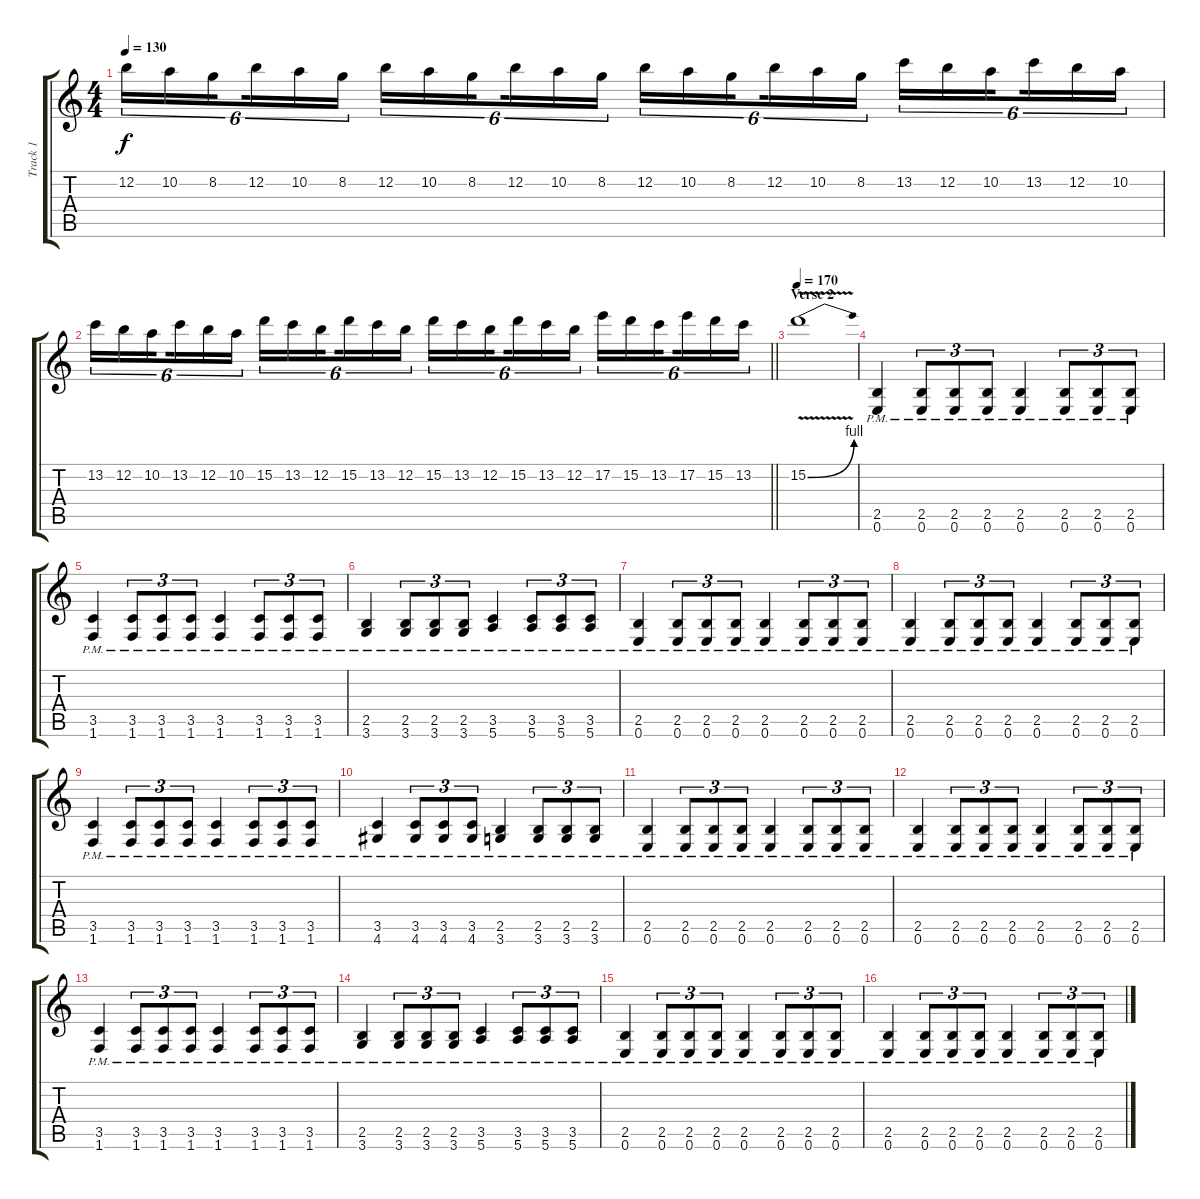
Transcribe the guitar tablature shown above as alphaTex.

\track ("Track 1" "Track 1") {instrument distortionguitar}
\staff {score tabs}
\tuning (E4 B3 G3 D3 A2 E2) {hide}
\ts (4 4)
\tempo 130
\clef g2
\ks c
12.2.16{tu (6 4) dy f} 10.2.16{tu (6 4)} 8.2.16{tu (6 4) beam splitsecondary} 12.2.16{tu (6 4)} 10.2.16{tu (6 4)} 8.2.16{tu (6 4)} 12.2.16{tu (6 4)} 10.2.16{tu (6 4)} 8.2.16{tu (6 4) beam splitsecondary} 12.2.16{tu (6 4)} 10.2.16{tu (6 4)} 8.2.16{tu (6 4)} 12.2.16{tu (6 4)} 10.2.16{tu (6 4)} 8.2.16{tu (6 4) beam splitsecondary} 12.2.16{tu (6 4)} 10.2.16{tu (6 4)} 8.2.16{tu (6 4)} 13.2.16{tu (6 4)} 12.2.16{tu (6 4)} 10.2.16{tu (6 4) beam splitsecondary} 13.2.16{tu (6 4)} 12.2.16{tu (6 4)} 10.2.16{tu (6 4)} |
\barLineRight lightlight
13.2.16{tu (6 4)} 12.2.16{tu (6 4)} 10.2.16{tu (6 4) beam splitsecondary} 13.2.16{tu (6 4)} 12.2.16{tu (6 4)} 10.2.16{tu (6 4)} 15.2.16{tu (6 4)} 13.2.16{tu (6 4)} 12.2.16{tu (6 4) beam splitsecondary} 15.2.16{tu (6 4)} 13.2.16{tu (6 4)} 12.2.16{tu (6 4)} 15.2.16{tu (6 4)} 13.2.16{tu (6 4)} 12.2.16{tu (6 4) beam splitsecondary} 15.2.16{tu (6 4)} 13.2.16{tu (6 4)} 12.2.16{tu (6 4)} 17.2.16{tu (6 4)} 15.2.16{tu (6 4)} 13.2.16{tu (6 4) beam splitsecondary} 17.2.16{tu (6 4)} 15.2.16{tu (6 4)} 13.2.16{tu (6 4)} |
\section ("" "Verse 2")
\tempo 170
15.2{be (bend 0 0 60 4) v}.1 |
(2.5{pm} 0.6{pm}).4 (2.5{pm} 0.6{pm}).8{tu (3 2)} (2.5{pm} 0.6{pm}).8{tu (3 2)} (2.5{pm} 0.6{pm}).8{tu (3 2)} (2.5{pm} 0.6{pm}).4 (2.5{pm} 0.6{pm}).8{tu (3 2)} (2.5{pm} 0.6{pm}).8{tu (3 2)} (2.5{pm} 0.6{pm}).8{tu (3 2)} |
(3.5{pm} 1.6{pm}).4 (3.5{pm} 1.6{pm}).8{tu (3 2)} (3.5{pm} 1.6{pm}).8{tu (3 2)} (3.5{pm} 1.6{pm}).8{tu (3 2)} (3.5{pm} 1.6{pm}).4 (3.5{pm} 1.6{pm}).8{tu (3 2)} (3.5{pm} 1.6{pm}).8{tu (3 2)} (3.5{pm} 1.6{pm}).8{tu (3 2)} |
(2.5{pm} 3.6{pm}).4 (2.5{pm} 3.6{pm}).8{tu (3 2)} (2.5{pm} 3.6{pm}).8{tu (3 2)} (2.5{pm} 3.6{pm}).8{tu (3 2)} (3.5{pm} 5.6{pm}).4 (3.5{pm} 5.6{pm}).8{tu (3 2)} (3.5{pm} 5.6{pm}).8{tu (3 2)} (3.5{pm} 5.6{pm}).8{tu (3 2)} |
(2.5{pm} 0.6{pm}).4 (2.5{pm} 0.6{pm}).8{tu (3 2)} (2.5{pm} 0.6{pm}).8{tu (3 2)} (2.5{pm} 0.6{pm}).8{tu (3 2)} (2.5{pm} 0.6{pm}).4 (2.5{pm} 0.6{pm}).8{tu (3 2)} (2.5{pm} 0.6{pm}).8{tu (3 2)} (2.5{pm} 0.6{pm}).8{tu (3 2)} |
(2.5{pm} 0.6{pm}).4 (2.5{pm} 0.6{pm}).8{tu (3 2)} (2.5{pm} 0.6{pm}).8{tu (3 2)} (2.5{pm} 0.6{pm}).8{tu (3 2)} (2.5{pm} 0.6{pm}).4 (2.5{pm} 0.6{pm}).8{tu (3 2)} (2.5{pm} 0.6{pm}).8{tu (3 2)} (2.5{pm} 0.6{pm}).8{tu (3 2)} |
(3.5{pm} 1.6{pm}).4 (3.5{pm} 1.6{pm}).8{tu (3 2)} (3.5{pm} 1.6{pm}).8{tu (3 2)} (3.5{pm} 1.6{pm}).8{tu (3 2)} (3.5{pm} 1.6{pm}).4 (3.5{pm} 1.6{pm}).8{tu (3 2)} (3.5{pm} 1.6{pm}).8{tu (3 2)} (3.5{pm} 1.6{pm}).8{tu (3 2)} |
(3.5{pm} 4.6{pm}).4 (3.5{pm} 4.6{pm}).8{tu (3 2)} (3.5{pm} 4.6{pm}).8{tu (3 2)} (3.5{pm} 4.6{pm}).8{tu (3 2)} (2.5{pm} 3.6{pm}).4 (2.5{pm} 3.6{pm}).8{tu (3 2)} (2.5{pm} 3.6{pm}).8{tu (3 2)} (2.5{pm} 3.6{pm}).8{tu (3 2)} |
(2.5{pm} 0.6{pm}).4 (2.5{pm} 0.6{pm}).8{tu (3 2)} (2.5{pm} 0.6{pm}).8{tu (3 2)} (2.5{pm} 0.6{pm}).8{tu (3 2)} (2.5{pm} 0.6{pm}).4 (2.5{pm} 0.6{pm}).8{tu (3 2)} (2.5{pm} 0.6{pm}).8{tu (3 2)} (2.5{pm} 0.6{pm}).8{tu (3 2)} |
(2.5{pm} 0.6{pm}).4 (2.5{pm} 0.6{pm}).8{tu (3 2)} (2.5{pm} 0.6{pm}).8{tu (3 2)} (2.5{pm} 0.6{pm}).8{tu (3 2)} (2.5{pm} 0.6{pm}).4 (2.5{pm} 0.6{pm}).8{tu (3 2)} (2.5{pm} 0.6{pm}).8{tu (3 2)} (2.5{pm} 0.6{pm}).8{tu (3 2)} |
(3.5{pm} 1.6{pm}).4 (3.5{pm} 1.6{pm}).8{tu (3 2)} (3.5{pm} 1.6{pm}).8{tu (3 2)} (3.5{pm} 1.6{pm}).8{tu (3 2)} (3.5{pm} 1.6{pm}).4 (3.5{pm} 1.6{pm}).8{tu (3 2)} (3.5{pm} 1.6{pm}).8{tu (3 2)} (3.5{pm} 1.6{pm}).8{tu (3 2)} |
(2.5{pm} 3.6{pm}).4 (2.5{pm} 3.6{pm}).8{tu (3 2)} (2.5{pm} 3.6{pm}).8{tu (3 2)} (2.5{pm} 3.6{pm}).8{tu (3 2)} (3.5{pm} 5.6{pm}).4 (3.5{pm} 5.6{pm}).8{tu (3 2)} (3.5{pm} 5.6{pm}).8{tu (3 2)} (3.5{pm} 5.6{pm}).8{tu (3 2)} |
(2.5{pm} 0.6{pm}).4 (2.5{pm} 0.6{pm}).8{tu (3 2)} (2.5{pm} 0.6{pm}).8{tu (3 2)} (2.5{pm} 0.6{pm}).8{tu (3 2)} (2.5{pm} 0.6{pm}).4 (2.5{pm} 0.6{pm}).8{tu (3 2)} (2.5{pm} 0.6{pm}).8{tu (3 2)} (2.5{pm} 0.6{pm}).8{tu (3 2)} |
(2.5{pm} 0.6{pm}).4 (2.5{pm} 0.6{pm}).8{tu (3 2)} (2.5{pm} 0.6{pm}).8{tu (3 2)} (2.5{pm} 0.6{pm}).8{tu (3 2)} (2.5{pm} 0.6{pm}).4 (2.5{pm} 0.6{pm}).8{tu (3 2)} (2.5{pm} 0.6{pm}).8{tu (3 2)} (2.5{pm} 0.6{pm}).8{tu (3 2)}
